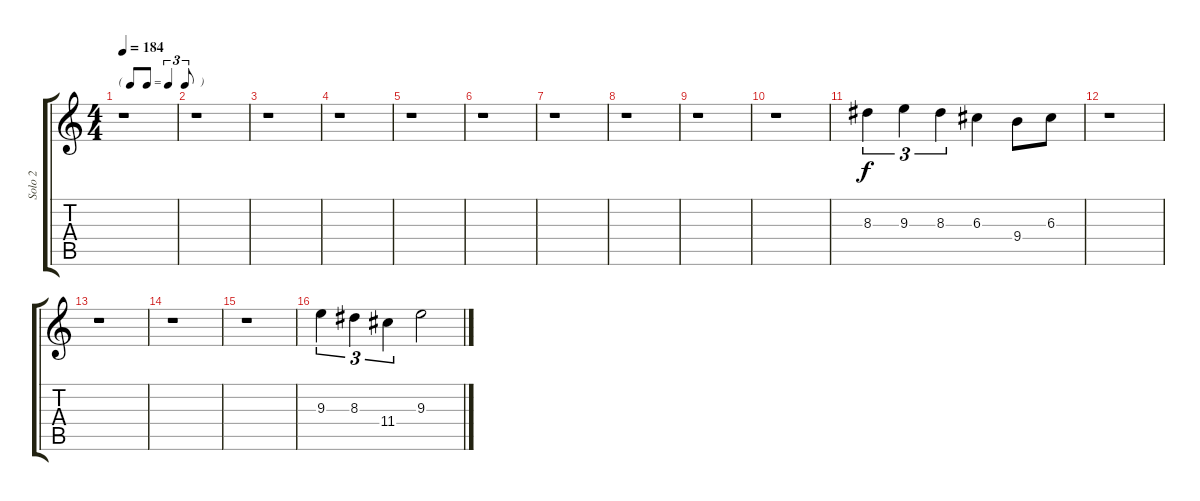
\track ("Solo 2" "Solo 2") {instrument distortionguitar}
\staff {score tabs}
\tuning (E4 B3 G3 D3 A2 E2) {hide}
\ts (4 4)
\tf triplet8th
\tempo 184
\clef g2
\ks c
r.1{dy f} |
r.1 |
r.1 |
r.1 |
r.1 |
r.1 |
r.1 |
r.1 |
r.1 |
r.1 |
8.3.4{tu (3 2)} 9.3.4{tu (3 2)} 8.3.4{tu (3 2)} 6.3.4 9.4.8 6.3.8 |
r.1 |
r.1 |
r.1 |
r.1 |
9.3.4{tu (3 2)} 8.3.4{tu (3 2)} 11.4.4{tu (3 2)} 9.3.2
